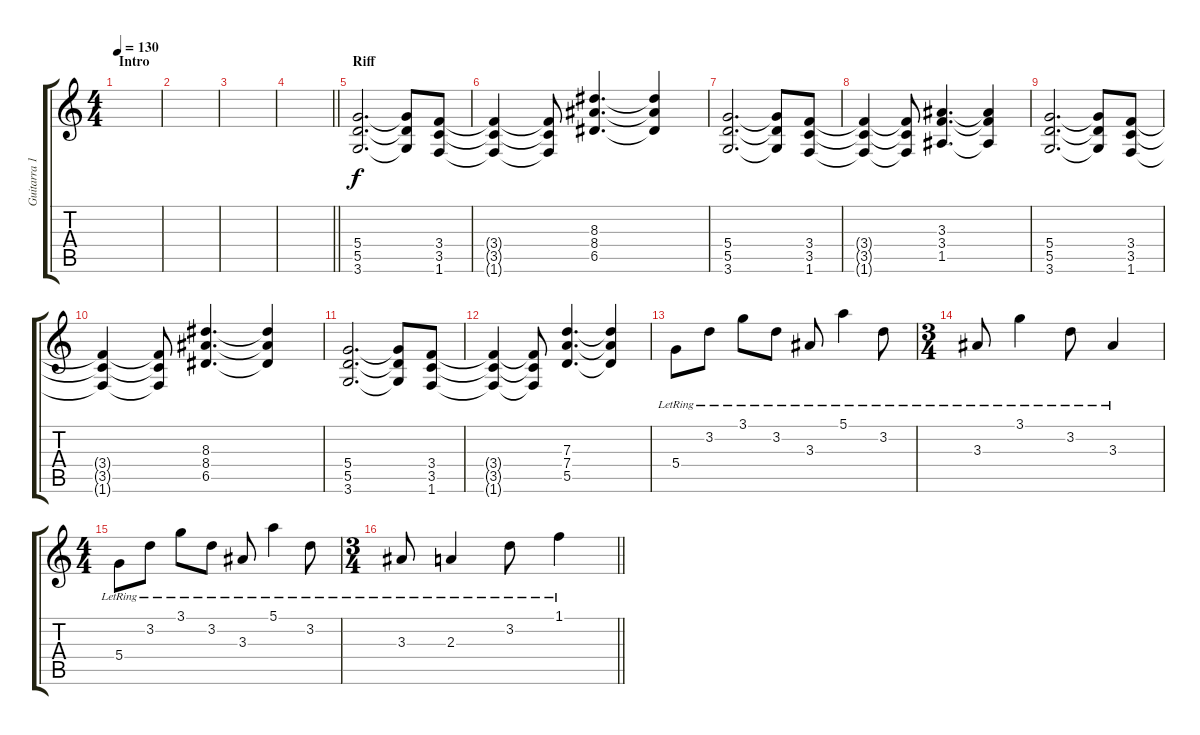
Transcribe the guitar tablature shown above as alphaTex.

\track ("Guitarra 1" "Guitarra 1") {instrument distortionguitar}
\staff {score tabs}
\tuning (E4 B3 G3 D3 A2 E2) {hide}
\ts (4 4)
\section ("" "Intro")
\tempo 130
\clef g2
\ks c
|
|
|
\barLineRight lightlight
|
\section ("" "Riff")
(5.4 5.5 3.6).2{d} (5.4{t} 5.5{t} 3.6{t}).8 (3.4 3.5 1.6).8 |
(3.4{t} 3.5{t} 1.6{t}).4 (3.4{t} 3.5{t} 1.6{t}).8 (8.3 8.4 6.5).4{d} (8.3{t} 8.4{t} 6.5{t}).4 |
(5.4 5.5 3.6).2{d} (5.4{t} 5.5{t} 3.6{t}).8 (3.4 3.5 1.6).8 |
(3.4{t} 3.5{t} 1.6{t}).4 (3.4{t} 3.5{t} 1.6{t}).8 (3.3 3.4 1.5).4{d} (3.3{t} 3.4{t} 1.5{t}).4 |
(5.4 5.5 3.6).2{d} (5.4{t} 5.5{t} 3.6{t}).8 (3.4 3.5 1.6).8 |
(3.4{t} 3.5{t} 1.6{t}).4 (3.4{t} 3.5{t} 1.6{t}).8 (8.3 8.4 6.5).4{d} (8.3{t} 8.4{t} 6.5{t}).4 |
(5.4 5.5 3.6).2{d} (5.4{t} 5.5{t} 3.6{t}).8 (3.4 3.5 1.6).8 |
(3.4{t} 3.5{t} 1.6{t}).4 (3.4{t} 3.5{t} 1.6{t}).8 (7.3 7.4 5.5).4{d} (7.3{t} 7.4{t} 5.5{t}).4 |
5.4{lr}.8{instrument electricguitarclean} 3.2{lr}.8 3.1{lr}.8 3.2{lr}.8 3.3{lr}.8 5.1{lr}.4 3.2{lr}.8 |
\ts (3 4)
3.3{lr}.8 3.1{lr}.4 3.2{lr}.8 3.3{lr}.4 |
\ts (4 4)
5.4{lr}.8{instrument electricguitarclean} 3.2{lr}.8 3.1{lr}.8 3.2{lr}.8 3.3{lr}.8 5.1{lr}.4 3.2{lr}.8 |
\ts (3 4)
\barLineRight lightlight
3.3{lr}.8 2.3{lr}.4 3.2{lr}.8 1.1{lr}.4
